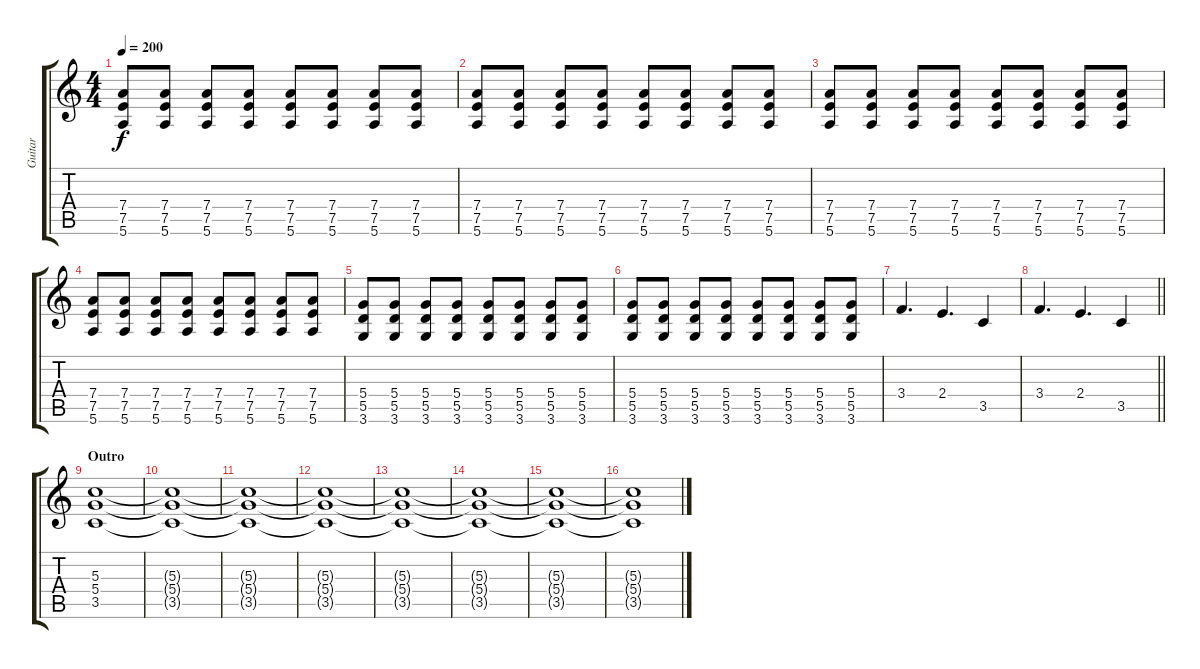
\track ("Guitar" "Guitar") {instrument distortionguitar}
\staff {score tabs}
\tuning (E4 B3 G3 D3 A2 E2) {hide}
\ts (4 4)
\tempo 200
\clef g2
\ks c
(7.4 7.5 5.6).8{dy f volume 10} (7.4 7.5 5.6).8 (7.4 7.5 5.6).8 (7.4 7.5 5.6).8 (7.4 7.5 5.6).8 (7.4 7.5 5.6).8 (7.4 7.5 5.6).8 (7.4 7.5 5.6).8 |
(7.4 7.5 5.6).8 (7.4 7.5 5.6).8 (7.4 7.5 5.6).8 (7.4 7.5 5.6).8 (7.4 7.5 5.6).8 (7.4 7.5 5.6).8 (7.4 7.5 5.6).8 (7.4 7.5 5.6).8 |
(7.4 7.5 5.6).8 (7.4 7.5 5.6).8 (7.4 7.5 5.6).8 (7.4 7.5 5.6).8 (7.4 7.5 5.6).8 (7.4 7.5 5.6).8 (7.4 7.5 5.6).8 (7.4 7.5 5.6).8 |
(7.4 7.5 5.6).8 (7.4 7.5 5.6).8 (7.4 7.5 5.6).8 (7.4 7.5 5.6).8 (7.4 7.5 5.6).8 (7.4 7.5 5.6).8 (7.4 7.5 5.6).8 (7.4 7.5 5.6).8 |
(5.4 5.5 3.6).8 (5.4 5.5 3.6).8 (5.4 5.5 3.6).8 (5.4 5.5 3.6).8 (5.4 5.5 3.6).8 (5.4 5.5 3.6).8 (5.4 5.5 3.6).8 (5.4 5.5 3.6).8 |
(5.4 5.5 3.6).8 (5.4 5.5 3.6).8 (5.4 5.5 3.6).8 (5.4 5.5 3.6).8 (5.4 5.5 3.6).8 (5.4 5.5 3.6).8 (5.4 5.5 3.6).8 (5.4 5.5 3.6).8 |
3.4.4{d volume 11} 2.4.4{d} 3.5.4 |
\barLineRight lightlight
3.4.4{d} 2.4.4{d} 3.5.4 |
\section ("" "Outro")
(5.3 5.4 3.5).1{volume 8} |
(5.3{t} 5.4{t} 3.5{t}).1 |
(5.3{t} 5.4{t} 3.5{t}).1 |
(5.3{t} 5.4{t} 3.5{t}).1 |
(5.3{t} 5.4{t} 3.5{t}).1{volume 1} |
(5.3{t} 5.4{t} 3.5{t}).1 |
(5.3{t} 5.4{t} 3.5{t}).1 |
(5.3{t} 5.4{t} 3.5{t}).1
